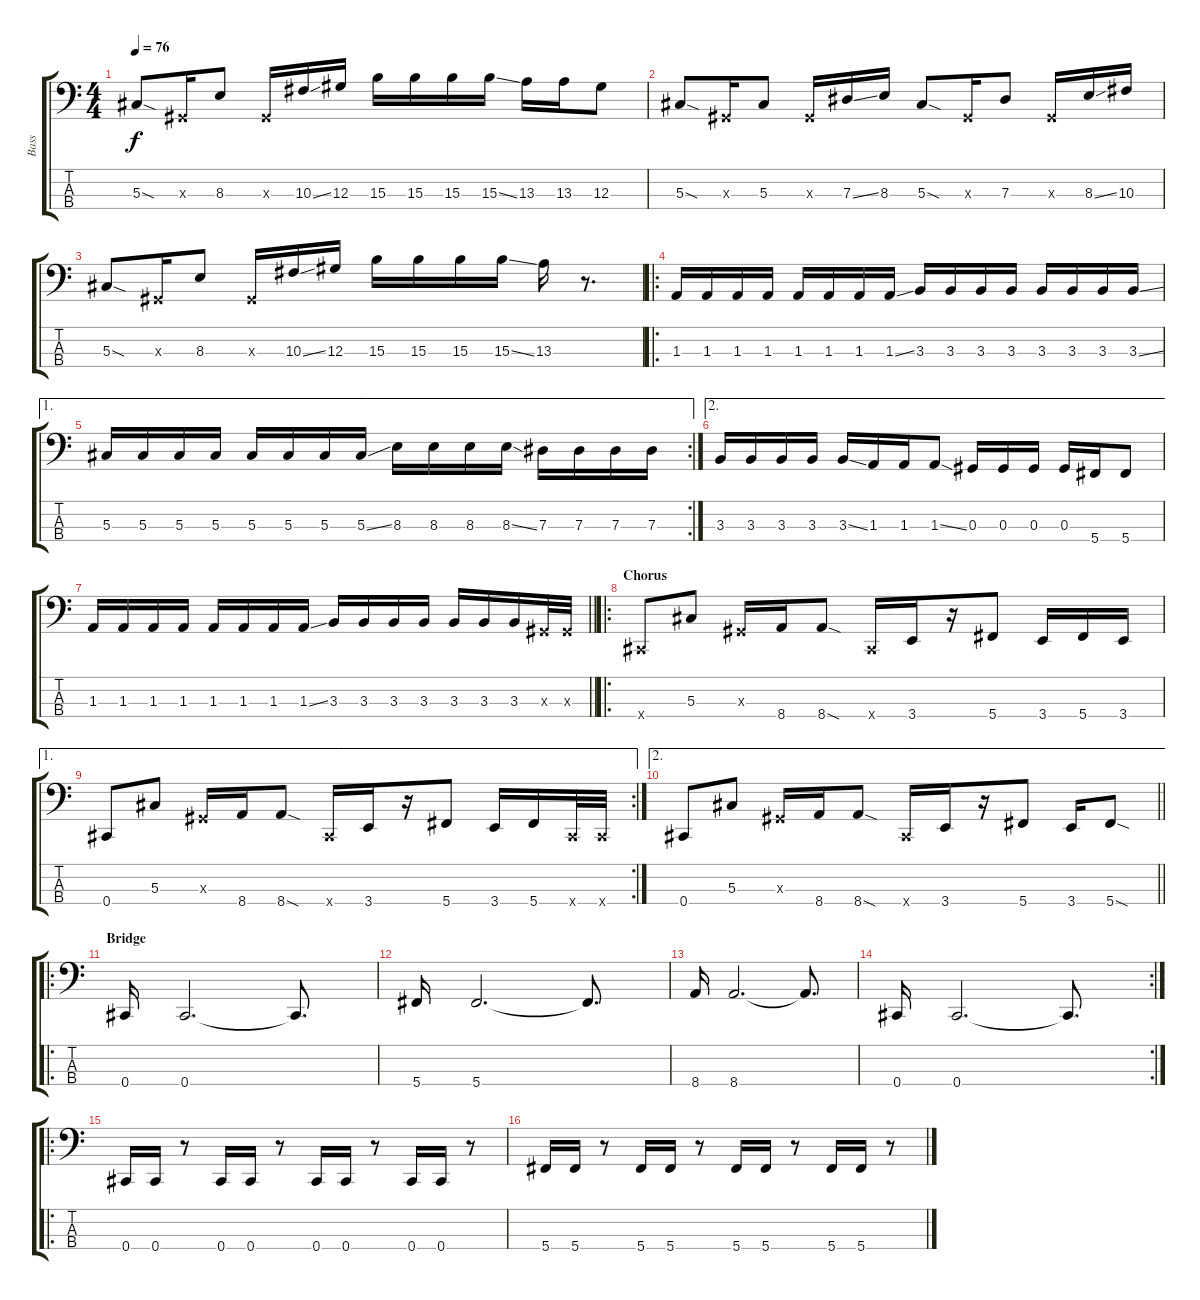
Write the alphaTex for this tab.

\track ("Bass" "Bass") {instrument slapbass1}
\staff {score tabs}
\tuning (Gb2 Db2 Ab1 Db1) {hide}
\ts (4 4)
\tempo 76
\clef f4
\ks c
5.3{sod}.8{dy f} 0.3{x}.16 8.3.8 0.3{x}.16 10.3{ss}.16 12.3.16 15.3.16 15.3.16 15.3.16 15.3{ss}.16 13.3.16 13.3.16 12.3.8 |
5.3{sod}.8 0.3{x}.16 5.3.8 0.3{x}.16 7.3{ss}.16 8.3.16 5.3{sod}.8 0.3{x}.16 7.3.8 0.3{x}.16 8.3{ss}.16 10.3.16 |
5.3{sod}.8 0.3{x}.16 8.3.8 0.3{x}.16 10.3{ss}.16 12.3.16 15.3.16 15.3.16 15.3.16 15.3{ss}.16 13.3.16 r.8{d} |
\ro
1.3.16 1.3.16 1.3.16 1.3.16 1.3.16 1.3.16 1.3.16 1.3{ss}.16 3.3.16 3.3.16 3.3.16 3.3.16 3.3.16 3.3.16 3.3.16 3.3{ss}.16 |
\ae 1
\rc 2
5.3.16 5.3.16 5.3.16 5.3.16 5.3.16 5.3.16 5.3.16 5.3{ss}.16 8.3.16 8.3.16 8.3.16 8.3{ss}.16 7.3.16 7.3.16 7.3.16 7.3.16 |
\ae 2
3.3.16 3.3.16 3.3.16 3.3.16 3.3{ss}.16 1.3.16 1.3.16 1.3{ss}.8 0.3.16 0.3.16 0.3.16 0.3.16 5.4.16 5.4.8 |
\barLineRight lightlight
1.3.16 1.3.16 1.3.16 1.3.16 1.3.16 1.3.16 1.3.16 1.3{ss}.16 3.3.16 3.3.16 3.3.16 3.3.16 3.3.16 3.3.16 3.3.16 0.3{x}.32 0.3{x}.32 |
\ro
\section ("" "Chorus")
0.4{x}.8 5.3.8 0.3{x}.16 8.4.16 8.4{sod}.8 0.4{x}.16 3.4.16 r.16 5.4.8 3.4.16 5.4.16 3.4.16 |
\ae 1
\rc 2
0.4.8 5.3.8 0.3{x}.16 8.4.16 8.4{sod}.8 0.4{x}.16 3.4.16 r.16 5.4.8 3.4.16 5.4.16 0.4{x}.32 0.4{x}.32 |
\ae 2
\barLineRight lightlight
0.4.8 5.3.8 0.3{x}.16 8.4.16 8.4{sod}.8 0.4{x}.16 3.4.16 r.16 5.4.8 3.4.16 5.4{sod}.8 |
\ro
\section ("" "Bridge")
0.4.16 0.4.2{d} 0.4{t}.8{d} |
5.4.16 5.4.2{d} 5.4{t}.8{d} |
8.4.16 8.4.2{d} 8.4{t}.8{d} |
\rc 2
0.4.16 0.4.2{d} 0.4{t}.8{d} |
\ro
0.4.16 0.4.16 r.8 0.4.16 0.4.16 r.8 0.4.16 0.4.16 r.8 0.4.16 0.4.16 r.8 |
5.4.16 5.4.16 r.8 5.4.16 5.4.16 r.8 5.4.16 5.4.16 r.8 5.4.16 5.4.16 r.8
